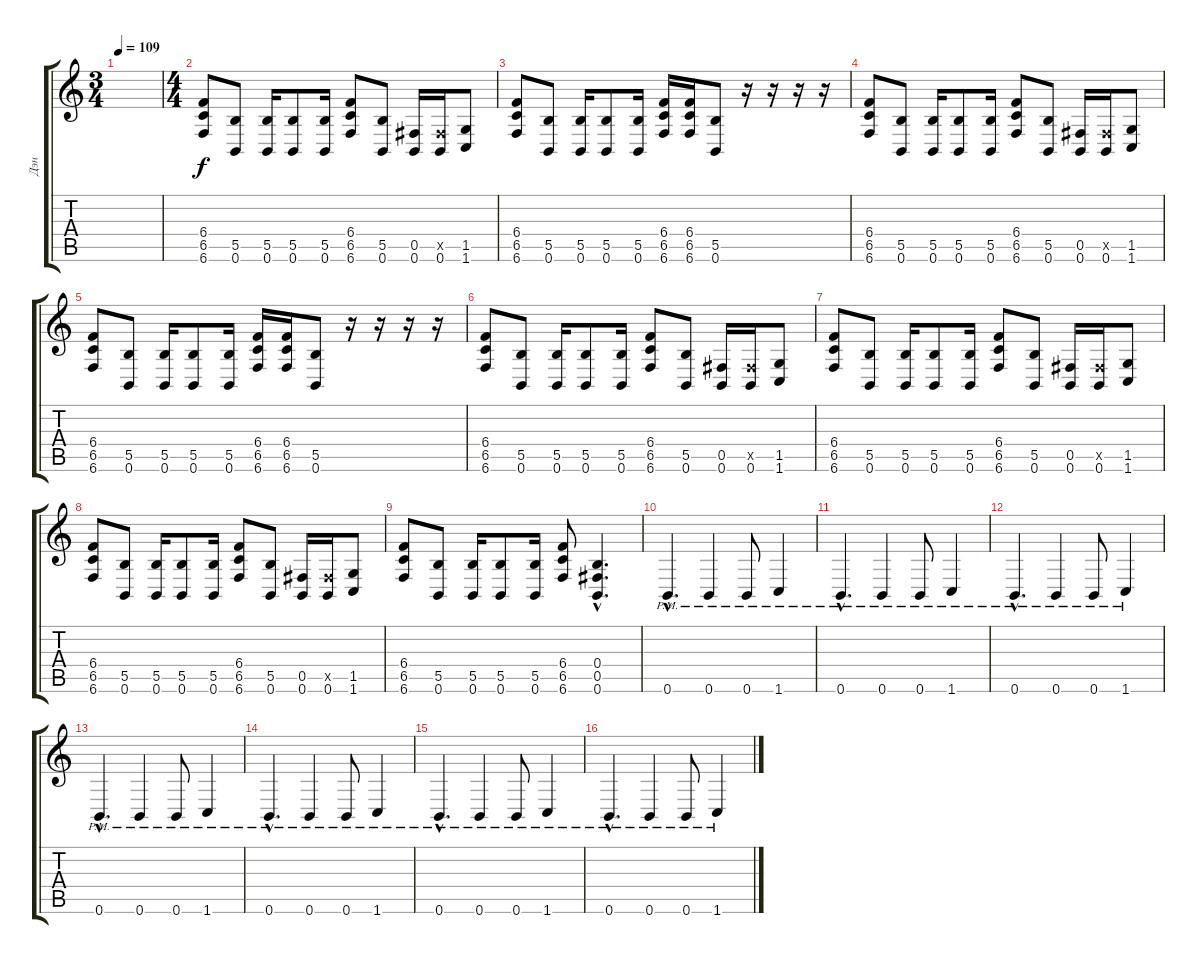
\track ("Дэн" "Дэн") {instrument distortionguitar}
\staff {score tabs}
\tuning (Db4 Ab3 E3 B2 Gb2 B1) {hide}
\ts (3 4)
\tempo 109
\clef g2
\ks c
|
\ts (4 4)
(6.4 6.5 6.6).8 (5.5 0.6).8 (5.5 0.6).16 (5.5 0.6).8 (5.5 0.6).16 (6.4 6.5 6.6).8 (5.5 0.6).8 (0.5 0.6).16 (0.5{x} 0.6).16 (1.5 1.6).8 |
(6.4 6.5 6.6).8 (5.5 0.6).8 (5.5 0.6).16 (5.5 0.6).8 (5.5 0.6).16 (6.4 6.5 6.6).16 (6.4 6.5 6.6).16 (5.5 0.6).8 r.16 r.16 r.16 r.16 |
(6.4 6.5 6.6).8 (5.5 0.6).8 (5.5 0.6).16 (5.5 0.6).8 (5.5 0.6).16 (6.4 6.5 6.6).8 (5.5 0.6).8 (0.5 0.6).16 (0.5{x} 0.6).16 (1.5 1.6).8 |
(6.4 6.5 6.6).8 (5.5 0.6).8 (5.5 0.6).16 (5.5 0.6).8 (5.5 0.6).16 (6.4 6.5 6.6).16 (6.4 6.5 6.6).16 (5.5 0.6).8 r.16 r.16 r.16 r.16 |
(6.4 6.5 6.6).8 (5.5 0.6).8 (5.5 0.6).16 (5.5 0.6).8 (5.5 0.6).16 (6.4 6.5 6.6).8 (5.5 0.6).8 (0.5 0.6).16 (0.5{x} 0.6).16 (1.5 1.6).8 |
(6.4 6.5 6.6).8 (5.5 0.6).8 (5.5 0.6).16 (5.5 0.6).8 (5.5 0.6).16 (6.4 6.5 6.6).8 (5.5 0.6).8 (0.5 0.6).16 (0.5{x} 0.6).16 (1.5 1.6).8 |
(6.4 6.5 6.6).8 (5.5 0.6).8 (5.5 0.6).16 (5.5 0.6).8 (5.5 0.6).16 (6.4 6.5 6.6).8 (5.5 0.6).8 (0.5 0.6).16 (0.5{x} 0.6).16 (1.5 1.6).8 |
(6.4 6.5 6.6).8 (5.5 0.6).8 (5.5 0.6).16 (5.5 0.6).8 (5.5 0.6).16 (6.4 6.5 6.6).8 (0.4{hac} 0.5{hac} 0.6{hac}).4{d} |
0.6{hac pm}.4{d} 0.6{pm}.4 0.6{pm}.8 1.6{pm}.4 |
0.6{hac pm}.4{d} 0.6{pm}.4 0.6{pm}.8 1.6{pm}.4 |
0.6{hac pm}.4{d} 0.6{pm}.4 0.6{pm}.8 1.6{pm}.4 |
0.6{hac pm}.4{d} 0.6{pm}.4 0.6{pm}.8 1.6{pm}.4 |
0.6{hac pm}.4{d} 0.6{pm}.4 0.6{pm}.8 1.6{pm}.4 |
0.6{hac pm}.4{d} 0.6{pm}.4 0.6{pm}.8 1.6{pm}.4 |
0.6{hac pm}.4{d} 0.6{pm}.4 0.6{pm}.8 1.6{pm}.4
